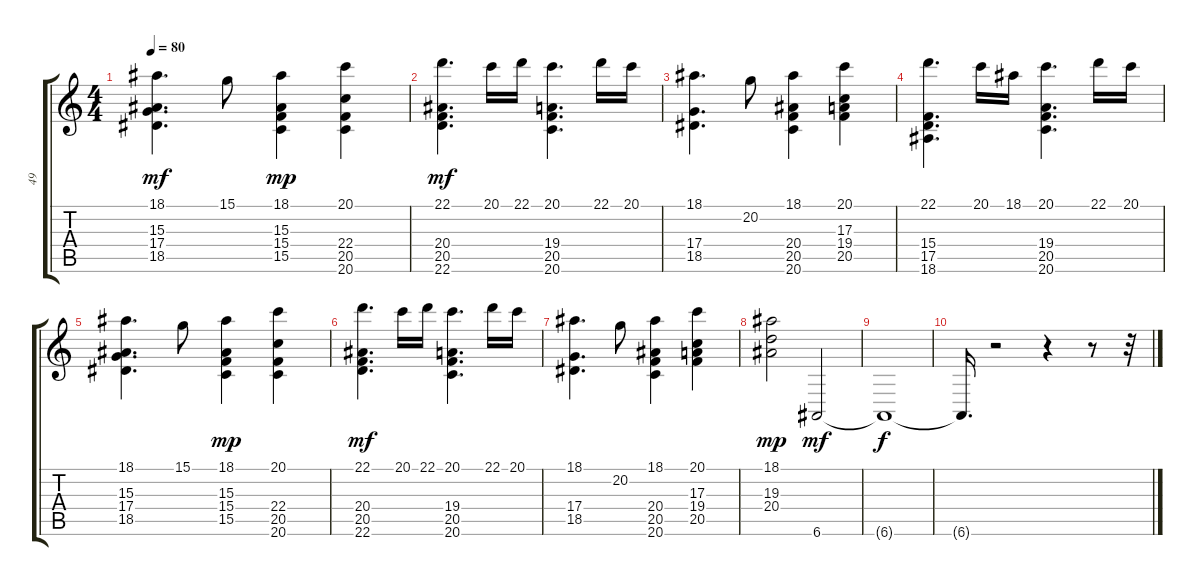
\track ("49" "49") {instrument stringensemble1}
\staff {score tabs}
\tuning (E4 B3 G3 D3 A2 E2) {hide}
\ts (4 4)
\tempo 80
\clef g2
\ks c
(18.1 15.3 17.4 18.5).4{d dy mf} 15.1.8 (18.1 15.3 15.4 15.5).4{dy mp} (20.1 22.4 20.5 20.6).4 |
(22.1 20.4 20.5 22.6).4{d dy mf} 20.1.16 22.1.16 (20.1 19.4 20.5 20.6).4{d} 22.1.16 20.1.16 |
(18.1 17.4 18.5).4{d} 20.2.8 (18.1 20.4 20.5 20.6).4 (20.1 17.3 19.4 20.5).4 |
(22.1 15.4 17.5 18.6).4{d} 20.1.16 18.1.16 (20.1 19.4 20.5 20.6).4{d} 22.1.16 20.1.16 |
(18.1 15.3 17.4 18.5).4{d} 15.1.8 (18.1 15.3 15.4 15.5).4{dy mp} (20.1 22.4 20.5 20.6).4 |
(22.1 20.4 20.5 22.6).4{d dy mf} 20.1.16 22.1.16 (20.1 19.4 20.5 20.6).4{d} 22.1.16 20.1.16 |
(18.1 17.4 18.5).4{d} 20.2.8 (18.1 20.4 20.5 20.6).4 (20.1 17.3 19.4 20.5).4 |
(18.1 19.3 20.4).2{dy mp} 6.6.2{dy mf} |
6.6{t}.1{dy f} |
6.6{t}.16{d} r.2 r.4 r.8 r.32
